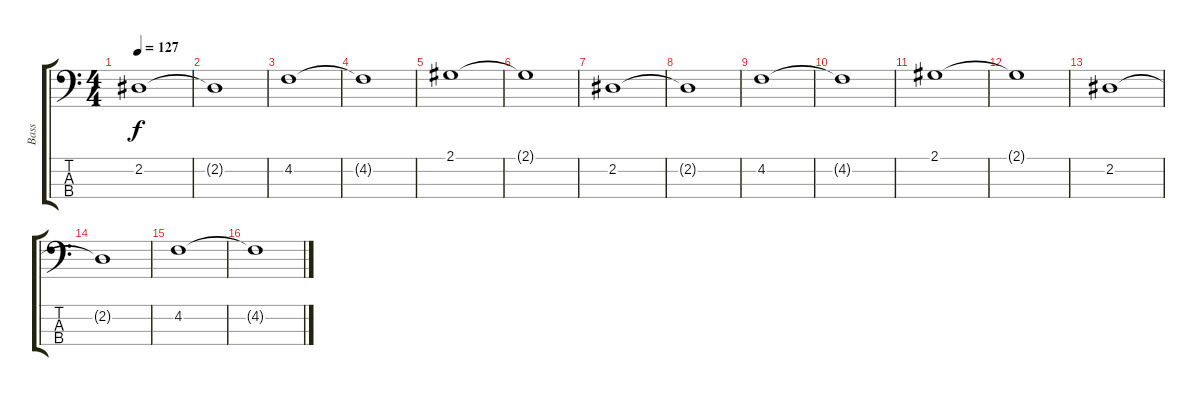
\track ("Bass" "Bass") {instrument electricbasspick}
\staff {score tabs}
\tuning (Gb2 Db2 Ab1 Db1) {hide}
\ts (4 4)
\tempo 127
\clef f4
\ks c
2.2.1{dy f instrument electricbasspick} |
2.2{t}.1 |
4.2.1 |
4.2{t}.1 |
2.1.1 |
2.1{t}.1 |
2.2.1 |
2.2{t}.1 |
4.2.1 |
4.2{t}.1 |
2.1.1 |
2.1{t}.1 |
2.2.1 |
2.2{t}.1 |
4.2.1 |
4.2{t}.1
